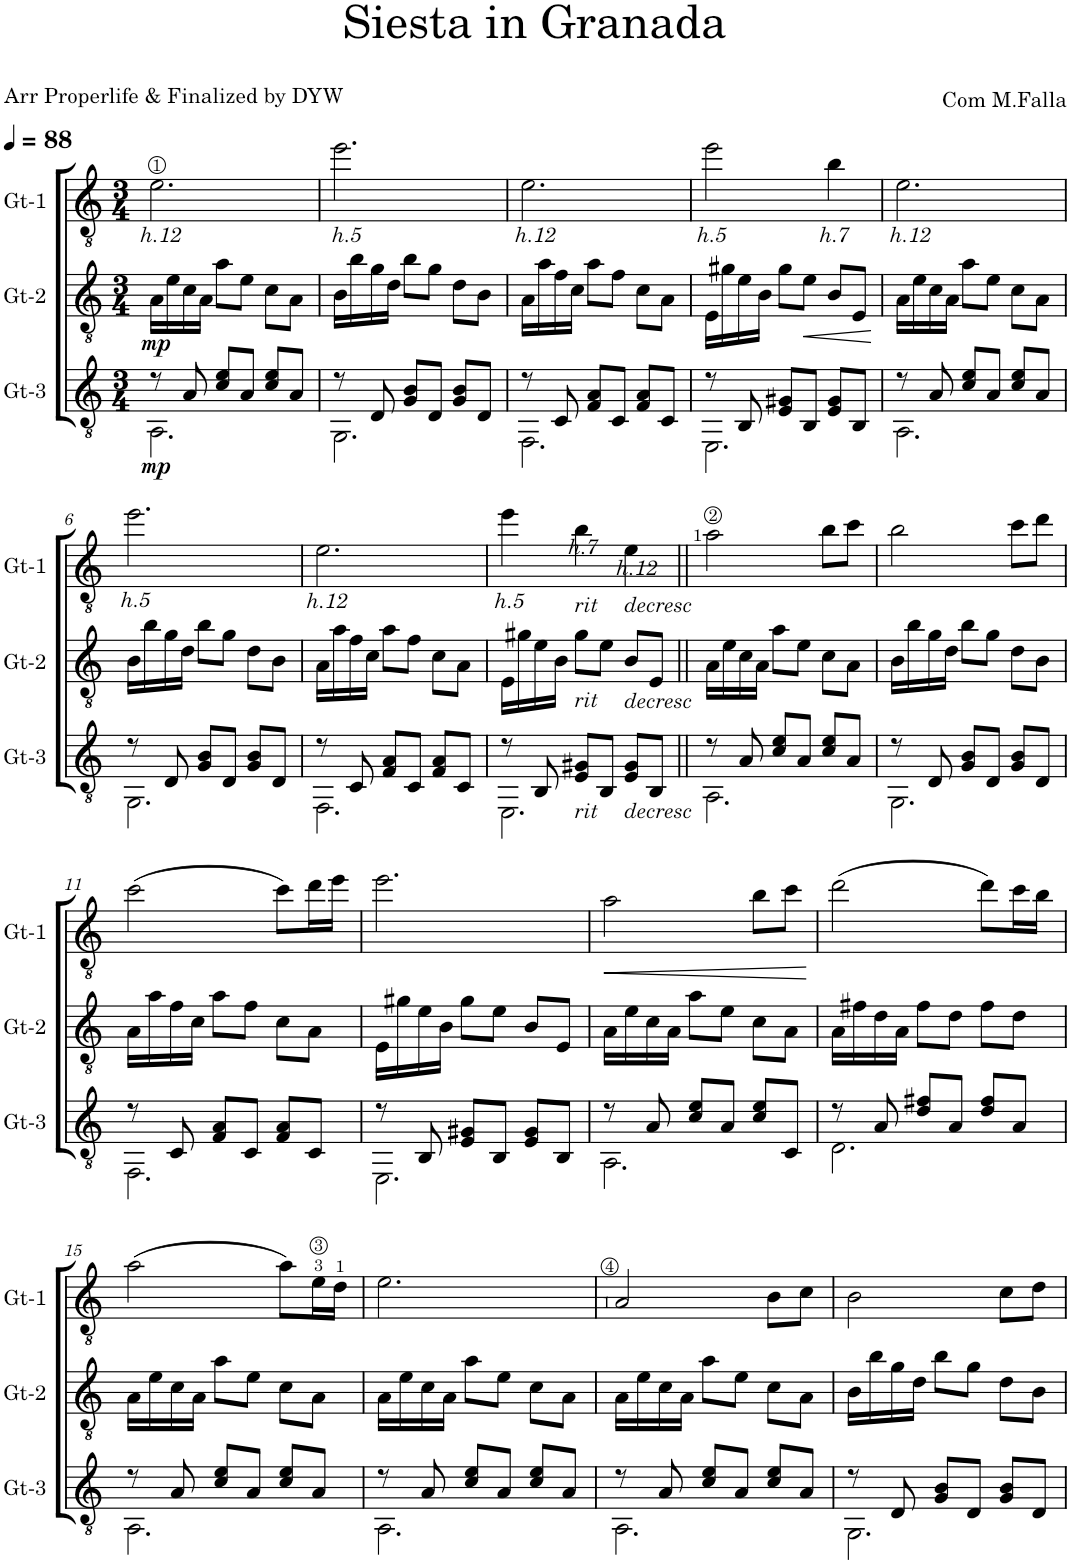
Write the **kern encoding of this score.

**kern	**dynam	**kern	**dynam	**kern	**dynam
*part3	*part3	*part2	*part2	*part1	*part1
*staff3	*staff3	*staff2	*staff2	*staff1	*staff1
*I"Gt-3	*	*I"Gt-2	*	*I"Gt-1	*
*I'Gt-3	*	*I'Gt-2	*	*I'Gt-1	*
*clefGv2	*	*clefGv2	*	*clefGv2	*
*k[]	*	*k[]	*	*k[]	*
*M3/4	*	*M3/4	*	*M3/4	*
*MM88	*	*MM88	*	*MM88	*
=1	=1	=1	=1	=1	=1
*^	*	*	*	*	*
!	!	!	!	!	!LO:TX:b:i:t=h.12	!
!	!	!LO:DY:b	!	!LO:DY:b	!	!
8r	2.AA\	mp	16A\LL	mp	2.e\	.
.	.	.	16e\	.	.	.
8A/	.	.	16c\	.	.	.
.	.	.	16A\JJ	.	.	.
8c/ 8e/L	.	.	8a\L	.	.	.
8A/J	.	.	8e\J	.	.	.
8c/ 8e/L	.	.	8c\L	.	.	.
8A/J	.	.	8A\J	.	.	.
=2	=2	=2	=2	=2	=2	=2
!	!	!	!	!	!LO:TX:b:i:t=h.5	!
8r	2.GG\	.	16B\LL	.	2.ee\	.
.	.	.	16b\	.	.	.
8D/	.	.	16g\	.	.	.
.	.	.	16d\JJ	.	.	.
8G/ 8B/L	.	.	8b\L	.	.	.
8D/J	.	.	8g\J	.	.	.
8G/ 8B/L	.	.	8d\L	.	.	.
8D/J	.	.	8B\J	.	.	.
=3	=3	=3	=3	=3	=3	=3
!	!	!	!	!	!LO:TX:b:i:t=h.12	!
8r	2.FF\	.	16A\LL	.	2.e\	.
.	.	.	16a\	.	.	.
8C/	.	.	16f\	.	.	.
.	.	.	16c\JJ	.	.	.
8F/ 8A/L	.	.	8a\L	.	.	.
8C/J	.	.	8f\J	.	.	.
8F/ 8A/L	.	.	8c\L	.	.	.
8C/J	.	.	8A\J	.	.	.
=4	=4	=4	=4	=4	=4	=4
!	!	!	!	!	!LO:TX:b:i:t=h.5	!
8r	2.EE\	.	16E\LL	.	2ee\	.
.	.	.	16g#X\	.	.	.
8BB/	.	.	16e\	.	.	.
.	.	.	16B\JJ	.	.	.
8E/ 8G#X/L	.	.	8g#\L	.	.	.
!	!	!	!	!LO:HP:b	!	!
8BB/J	.	.	8e\J	<	.	.
!	!	!	!	!	!LO:TX:b:i:t=h.7	!
8E/ 8G#/L	.	.	8B/L	.	4b\	.
8BB/J	.	.	8E/J	.	.	.
*v	*v	*	*	*	*	*
.	.	.	[	.	.
=5	=5	=5	=5	=5	=5
*^	*	*	*	*	*
!	!	!	!	!	!LO:TX:b:i:t=h.12	!
8r	2.AA\	.	16A\LL	.	2.e\	.
.	.	.	16e\	.	.	.
8A/	.	.	16c\	.	.	.
.	.	.	16A\JJ	.	.	.
8c/ 8e/L	.	.	8a\L	.	.	.
8A/J	.	.	8e\J	.	.	.
8c/ 8e/L	.	.	8c\L	.	.	.
8A/J	.	.	8A\J	.	.	.
!!LO:LB:g=z
=6	=6	=6	=6	=6	=6	=6
!	!	!	!	!	!LO:TX:b:i:t=h.5	!
8r	2.GG\	.	16B\LL	.	2.ee\	.
.	.	.	16b\	.	.	.
8D/	.	.	16g\	.	.	.
.	.	.	16d\JJ	.	.	.
8G/ 8B/L	.	.	8b\L	.	.	.
8D/J	.	.	8g\J	.	.	.
8G/ 8B/L	.	.	8d\L	.	.	.
8D/J	.	.	8B\J	.	.	.
=7	=7	=7	=7	=7	=7	=7
!	!	!	!	!	!LO:TX:b:i:t=h.12	!
8r	2.FF\	.	16A\LL	.	2.e\	.
.	.	.	16a\	.	.	.
8C/	.	.	16f\	.	.	.
.	.	.	16c\JJ	.	.	.
8F/ 8A/L	.	.	8a\L	.	.	.
8C/J	.	.	8f\J	.	.	.
8F/ 8A/L	.	.	8c\L	.	.	.
8C/J	.	.	8A\J	.	.	.
=8	=8	=8	=8	=8	=8	=8
!	!	!	!	!	!LO:TX:b:i:t=h.5	!
8r	2.EE\	.	16E\LL	.	4ee\	.
.	.	.	16g#X\	.	.	.
8BB/	.	.	16e\	.	.	.
.	.	.	16B\JJ	.	.	.
!	!	!	!	!	!LO:TX:b:i:t=rit	!
!	!	!	!	!	!LO:TX:b:i:t=h.7	!
!	!	!	!LO:TX:b:i:t=rit	!	!	!
!LO:TX:b:i:t=rit	!	!	!	!	!	!
8E/ 8G#X/L	.	.	8g#\L	.	4b\	.
8BB/J	.	.	8e\J	.	.	.
!	!	!	!	!	!LO:TX:b:i:t=decresc	!
!	!	!	!	!	!LO:TX:b:i:t=h.12	!
!	!	!	!LO:TX:b:i:t=decresc	!	!	!
!LO:TX:b:i:t=decresc	!	!	!	!	!	!
8E/ 8G#/L	.	.	8B/L	.	4e\	.
8BB/J	.	.	8E/J	.	.	.
=9||	=9||	=9||	=9||	=9||	=9||	=9||
8r	2.AA\	.	16A\LL	.	2a\	.
.	.	.	16e\	.	.	.
8A/	.	.	16c\	.	.	.
.	.	.	16A\JJ	.	.	.
8c/ 8e/L	.	.	8a\L	.	.	.
8A/J	.	.	8e\J	.	.	.
8c/ 8e/L	.	.	8c\L	.	8b\L	.
8A/J	.	.	8A\J	.	8cc\J	.
=10	=10	=10	=10	=10	=10	=10
8r	2.GG\	.	16B\LL	.	2b\	.
.	.	.	16b\	.	.	.
8D/	.	.	16g\	.	.	.
.	.	.	16d\JJ	.	.	.
8G/ 8B/L	.	.	8b\L	.	.	.
8D/J	.	.	8g\J	.	.	.
8G/ 8B/L	.	.	8d\L	.	8cc\L	.
8D/J	.	.	8B\J	.	8dd\J	.
!!LO:LB:g=z
=11	=11	=11	=11	=11	=11	=11
8r	2.FF\	.	16A\LL	.	(2cc\	.
.	.	.	16a\	.	.	.
8C/	.	.	16f\	.	.	.
.	.	.	16c\JJ	.	.	.
8F/ 8A/L	.	.	8a\L	.	.	.
8C/J	.	.	8f\J	.	.	.
8F/ 8A/L	.	.	8c\L	.	8cc\L)	.
8C/J	.	.	8A\J	.	16dd\L	.
.	.	.	.	.	16ee\JJ	.
=12	=12	=12	=12	=12	=12	=12
8r	2.EE\	.	16E\LL	.	2.ee\	.
.	.	.	16g#X\	.	.	.
8BB/	.	.	16e\	.	.	.
.	.	.	16B\JJ	.	.	.
8E/ 8G#X/L	.	.	8g#\L	.	.	.
8BB/J	.	.	8e\J	.	.	.
8E/ 8G#/L	.	.	8B/L	.	.	.
8BB/J	.	.	8E/J	.	.	.
=13	=13	=13	=13	=13	=13	=13
!	!	!	!	!	!	!LO:HP:b
8r	2.AA\	.	16A\LL	.	2a\	<
.	.	.	16e\	.	.	.
8A/	.	.	16c\	.	.	.
.	.	.	16A\JJ	.	.	.
8c/ 8e/L	.	.	8a\L	.	.	.
8A/J	.	.	8e\J	.	.	.
8c/ 8e/L	.	.	8c\L	.	8b\L	.
8C/J	.	.	8A\J	.	8cc\J	.
*v	*v	*	*	*	*	*
.	.	.	.	.	[
=14	=14	=14	=14	=14	=14
*^	*	*	*	*	*
8r	2.D\	.	16A\LL	.	(2dd\	.
.	.	.	16f#X\	.	.	.
8A/	.	.	16d\	.	.	.
.	.	.	16A\JJ	.	.	.
8d/ 8f#X/L	.	.	8f#\L	.	.	.
8A/J	.	.	8d\J	.	.	.
8d/ 8f#/L	.	.	8f#\L	.	8dd\L)	.
8A/J	.	.	8d\J	.	16cc\L	.
.	.	.	.	.	16b\JJ	.
!!LO:LB:g=z
=15	=15	=15	=15	=15	=15	=15
8r	2.AA\	.	16A\LL	.	(2a\	.
.	.	.	16e\	.	.	.
8A/	.	.	16c\	.	.	.
.	.	.	16A\JJ	.	.	.
8c/ 8e/L	.	.	8a\L	.	.	.
8A/J	.	.	8e\J	.	.	.
8c/ 8e/L	.	.	8c\L	.	8a\L)	.
8A/J	.	.	8A\J	.	16e\L	.
.	.	.	.	.	16d\JJ	.
=16	=16	=16	=16	=16	=16	=16
8r	2.AA\	.	16A\LL	.	2.e\	.
.	.	.	16e\	.	.	.
8A/	.	.	16c\	.	.	.
.	.	.	16A\JJ	.	.	.
8c/ 8e/L	.	.	8a\L	.	.	.
8A/J	.	.	8e\J	.	.	.
8c/ 8e/L	.	.	8c\L	.	.	.
8A/J	.	.	8A\J	.	.	.
=17	=17	=17	=17	=17	=17	=17
8r	2.AA\	.	16A\LL	.	2A/	.
.	.	.	16e\	.	.	.
8A/	.	.	16c\	.	.	.
.	.	.	16A\JJ	.	.	.
8c/ 8e/L	.	.	8a\L	.	.	.
8A/J	.	.	8e\J	.	.	.
8c/ 8e/L	.	.	8c\L	.	8B\L	.
8A/J	.	.	8A\J	.	8c\J	.
=18	=18	=18	=18	=18	=18	=18
8r	2.GG\	.	16B\LL	.	2B\	.
.	.	.	16b\	.	.	.
8D/	.	.	16g\	.	.	.
.	.	.	16d\JJ	.	.	.
8G/ 8B/L	.	.	8b\L	.	.	.
8D/J	.	.	8g\J	.	.	.
8G/ 8B/L	.	.	8d\L	.	8c\L	.
8D/J	.	.	8B\J	.	8d\J	.
*v	*v	*	*	*	*	*
=	=	=	=	=	=
*-	*-	*-	*-	*-	*-
